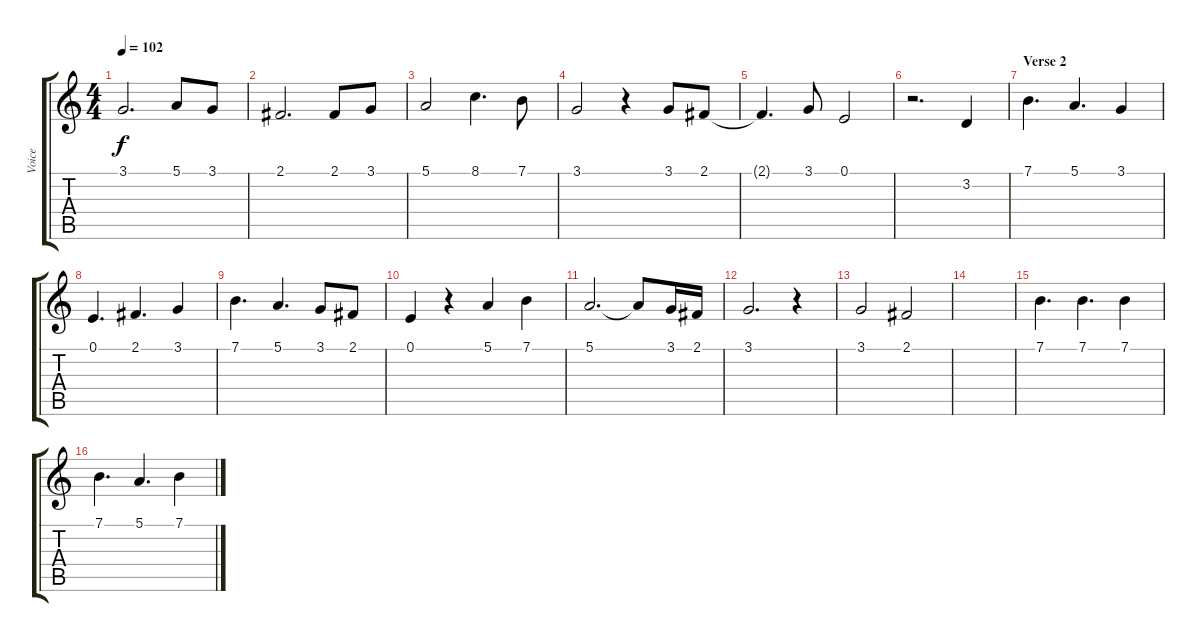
\track ("Voice" "Voice") {instrument synthvoice}
\staff {score tabs}
\tuning (E4 B3 G3 D3 A2 E2) {hide}
\ts (4 4)
\tempo 102
\clef g2
\ks c
3.1.2{d dy f} 5.1.8 3.1.8 |
2.1.2{d} 2.1.8 3.1.8 |
5.1.2 8.1.4{d} 7.1.8 |
3.1.2 r.4 3.1.8 2.1.8 |
2.1{t}.4{d} 3.1.8 0.1.2 |
r.2{d} 3.2.4 |
\section ("" "Verse 2")
7.1.4{d} 5.1.4{d} 3.1.4 |
0.1.4{d} 2.1.4{d} 3.1.4 |
7.1.4{d} 5.1.4{d} 3.1.8 2.1.8 |
0.1.4 r.4 5.1.4 7.1.4 |
5.1.2{d} 5.1{t}.8 3.1.16 2.1.16 |
3.1.2{d} r.4 |
3.1.2 2.1.2 |
|
7.1.4{d} 7.1.4{d} 7.1.4 |
7.1.4{d} 5.1.4{d} 7.1.4
